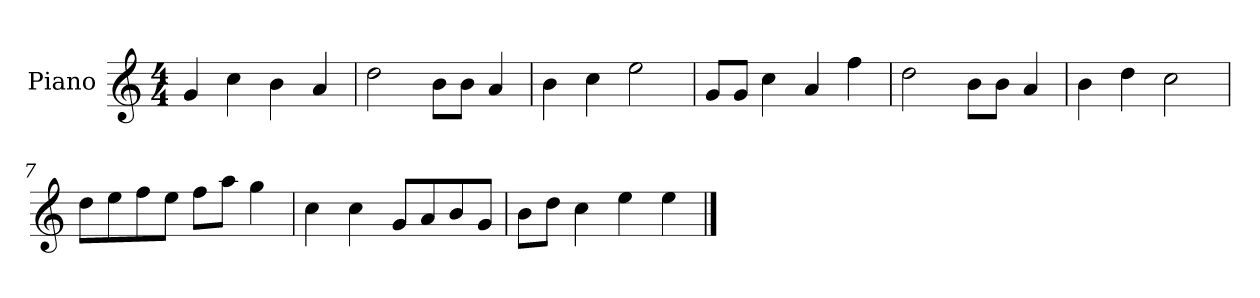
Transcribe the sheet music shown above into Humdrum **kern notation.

**kern
*part1
*staff1
*I"Piano
*I'P-no
*clefG2
*k[]
*M4/4
*MM90
=1
4g/
4cc\
4b\
4a/
=2
2dd\
8b\L
8b\J
4a/
=3
4b\
4cc\
2ee\
=4
8g/L
8g/J
4cc\
4a/
4ff\
=5
2dd\
8b\L
8b\J
4a/
=6
4b\
4dd\
2cc\
=7
8dd\L
8ee\
8ff\
8ee\J
8ff\L
8aa\J
4gg\
=8
4cc\
4cc\
8g/L
8a/
8b/
8g/J
!!LO:LB:g=z
=9
8b\L
8dd\J
4cc\
4ee\
4ee\
==
*-
